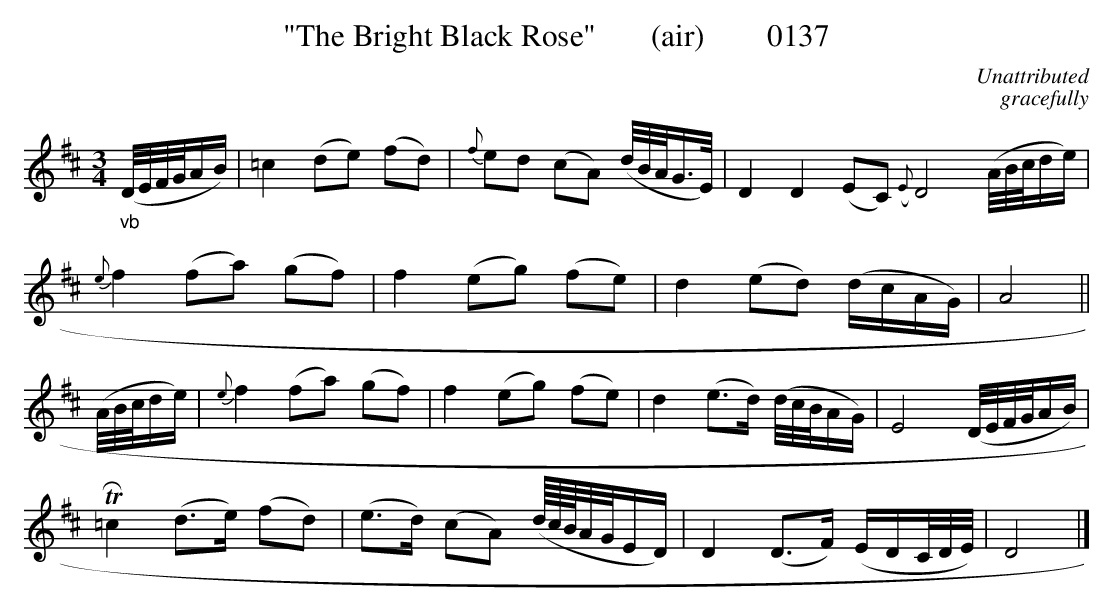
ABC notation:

X:1
T:"The Bright Black Rose"       (air)        0137
C:Unattributed
C:gracefully
M:3/4
L:1/8
K:D
"_vb"(D/4E/4F/4G/4A/2B/2)|=c2(de) (fd)|{f}ed (cA) (d/4B/4A/4G3/4E/4)|D2D2(EC)({E}D4 (A/4B/4c/4d/2e/2)|
{e}f2 (fa) (gf)|f2(eg) (fe)|d2(ed) (d/2c/2A/2G/2)|A4||
(A/4B/4c/4d/2e/2)|{e}f2 (fa) (gf)|f2(eg) (fe)|d2(e3/2d/2) (d/4c/4B/4A/2G/2)|E4(D/4E/4F/4G/4A/2B/2)|
TR=c2(d3/2e/2) (fd)|(e3/2d/2) (cA) (d/8c/8B/8A/4G/4E/2D/2)|D2(D3/2F/2) (E/2D/2C/4D/4E/4)|D4|]
